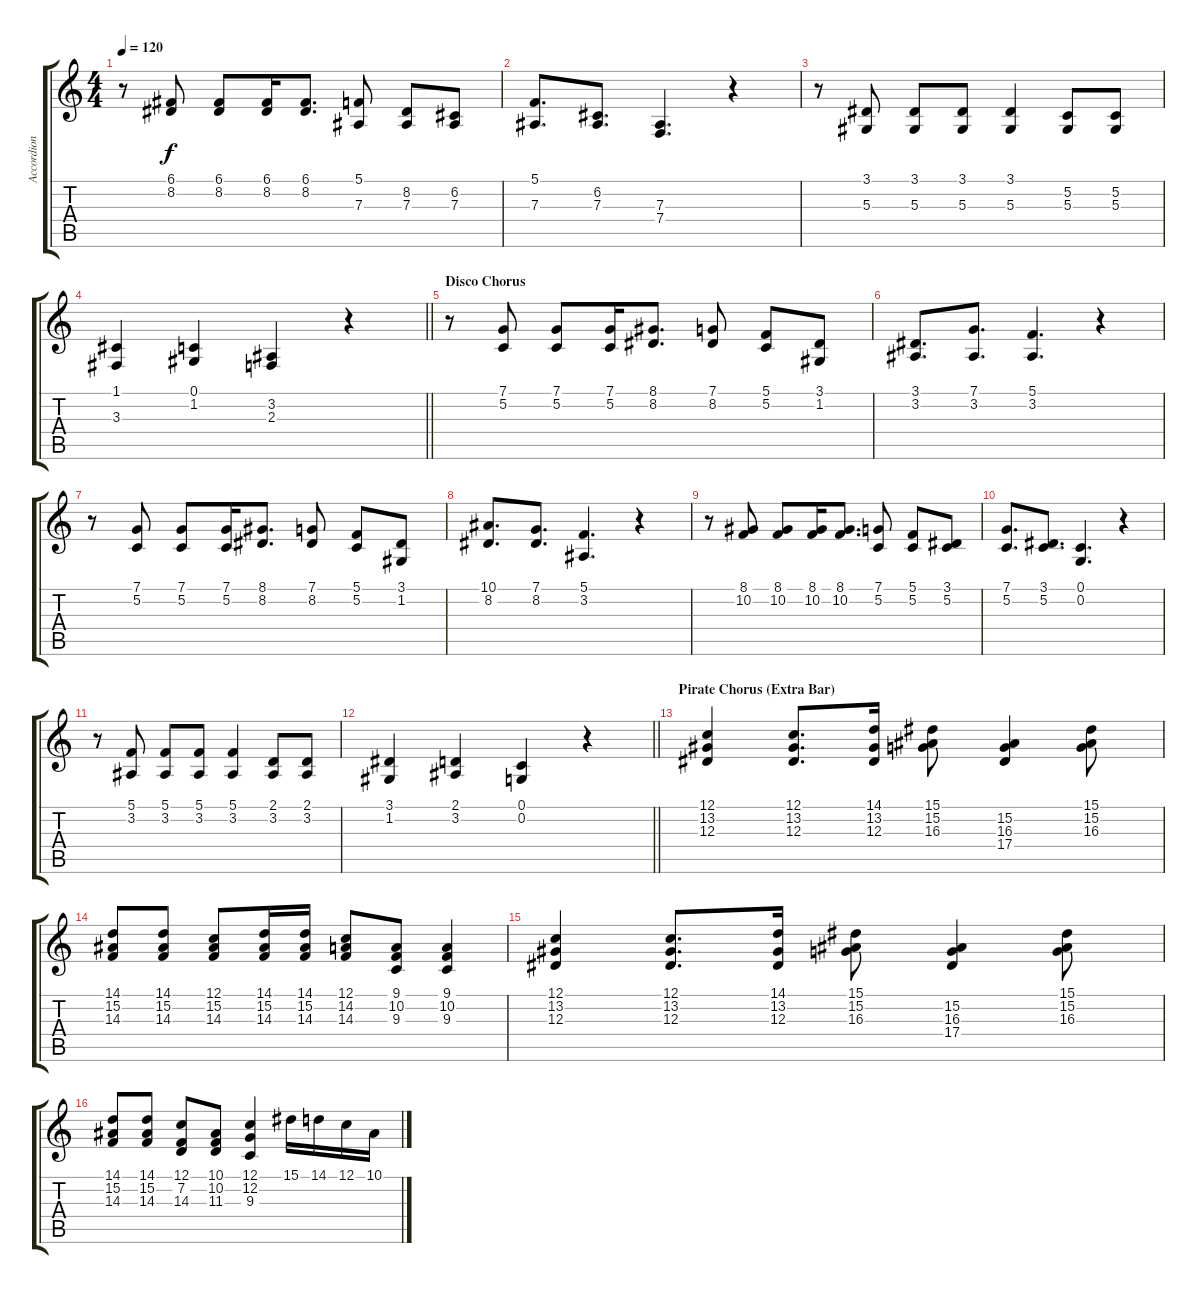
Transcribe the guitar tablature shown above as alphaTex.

\track ("Accordion" "Accordion") {instrument accordion}
\staff {score tabs}
\tuning (C4 G3 Eb3 Bb2 F2 C2) {hide}
\ts (4 4)
\tempo 120
\clef g2
\ks c
r.8{dy f} (6.1 8.2).8 (6.1 8.2).8 (6.1 8.2).16 (6.1 8.2).8{d} (5.1 7.3).8 (8.2 7.3).8 (6.2 7.3).8 |
(5.1 7.3).8{d} (6.2 7.3).8{d} (7.3 7.4).4{d} r.4 |
r.8 (3.1 5.3).8 (3.1 5.3).8 (3.1 5.3).8 (3.1 5.3).4 (5.2 5.3).8 (5.2 5.3).8 |
\barLineRight lightlight
(1.1 3.3).4 (0.1 1.2).4 (3.2 2.3).4 r.4 |
\section ("" "Disco Chorus")
r.8 (7.1 5.2).8 (7.1 5.2).8 (7.1 5.2).16 (8.1 8.2).8{d} (7.1 8.2).8 (5.1 5.2).8 (3.1 1.2).8 |
(3.1 3.2).8{d} (7.1 3.2).8{d} (5.1 3.2).4{d} r.4 |
r.8 (7.1 5.2).8 (7.1 5.2).8 (7.1 5.2).16 (8.1 8.2).8{d} (7.1 8.2).8 (5.1 5.2).8 (3.1 1.2).8 |
(10.1 8.2).8{d} (7.1 8.2).8{d} (5.1 3.2).4{d} r.4 |
r.8 (8.1 10.2).8 (8.1 10.2).8 (8.1 10.2).16 (8.1 10.2).8{d} (7.1 5.2).8 (5.1 5.2).8 (3.1 5.2).8 |
(7.1 5.2).8{d} (3.1 5.2).8{d} (0.1 0.2).4{d} r.4 |
r.8 (5.1 3.2).8 (5.1 3.2).8 (5.1 3.2).8 (5.1 3.2).4 (2.1 3.2).8 (2.1 3.2).8 |
\barLineRight lightlight
(3.1 1.2).4 (2.1 3.2).4 (0.1 0.2).4 r.4 |
\section ("" "Pirate Chorus (Extra Bar)")
(12.1 13.2 12.3).4 (12.1 13.2 12.3).8{d} (14.1 13.2 12.3).16 (15.1 15.2 16.3).8 (15.2 16.3 17.4).4 (15.1 15.2 16.3).8 |
(14.1 15.2 14.3).8 (14.1 15.2 14.3).8 (12.1 15.2 14.3).8 (14.1 15.2 14.3).16 (14.1 15.2 14.3).16 (12.1 14.2 14.3).8 (9.1 10.2 9.3).8 (9.1 10.2 9.3).4 |
(12.1 13.2 12.3).4 (12.1 13.2 12.3).8{d} (14.1 13.2 12.3).16 (15.1 15.2 16.3).8 (15.2 16.3 17.4).4 (15.1 15.2 16.3).8 |
(14.1 15.2 14.3).8 (14.1 15.2 14.3).8 (12.1 7.2 14.3).8 (10.1 10.2 11.3).8 (12.1 12.2 9.3).4 15.1.16 14.1.16 12.1.16 10.1.16
